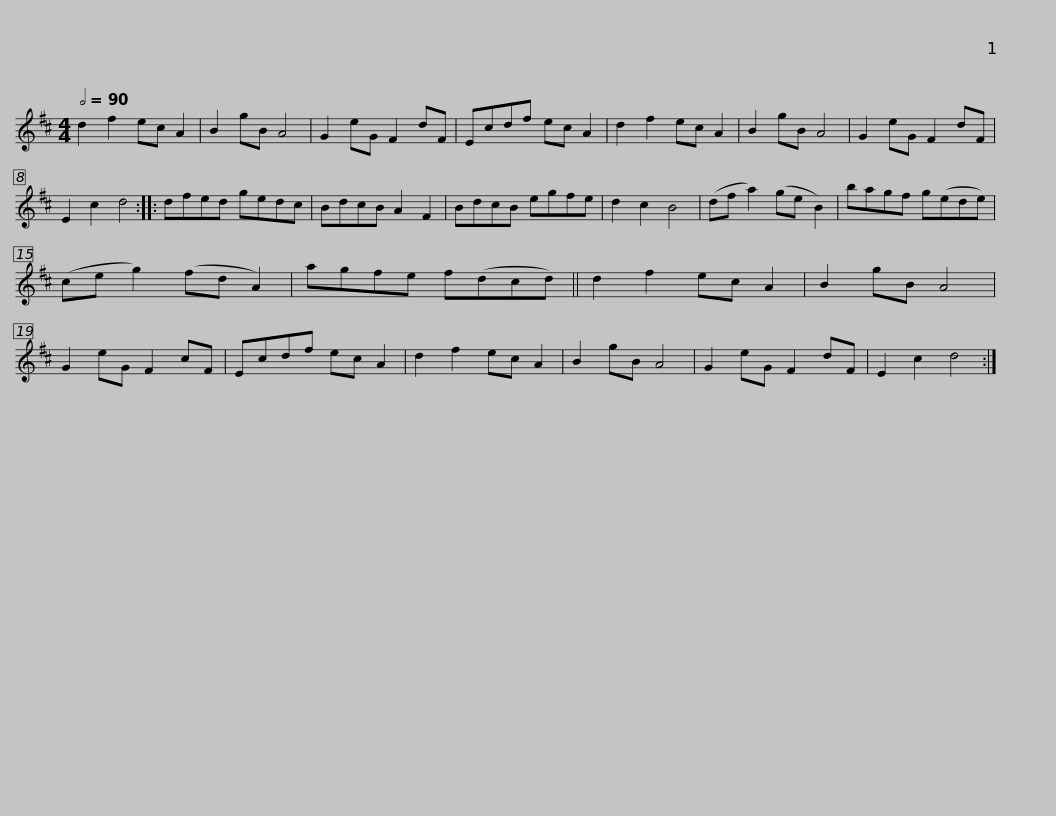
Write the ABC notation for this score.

X:1
L:1/8
Q:1/2=90
M:4/4
I:linebreak $
K:D
V:1 treble
V:1
 d2 f2 ec A2 | B2 gB A4 | G2 eG F2 dF | Ecdf ec A2 |$ d2 f2 ec A2 | %5
 B2 gB A4 | G2 eG F2 dF | E2 c2 d4 ::$ dfed gedc | BdcB A2 F2 | %10
 BdcB egfe | d2 c2 B4 |$ (df a2) (ge B2) | bagf g(ede) | (ce g2) (fd A2) | %15
 agfe f(dcd) ||$ d2 f2 ec A2 | B2 gB A4 | G2 eG F2 cF | Ecdf ec A2 |$ %20
 d2 f2 ec A2 | B2 gB A4 | G2 eG F2 dF | E2 c2 d4 :| %24
